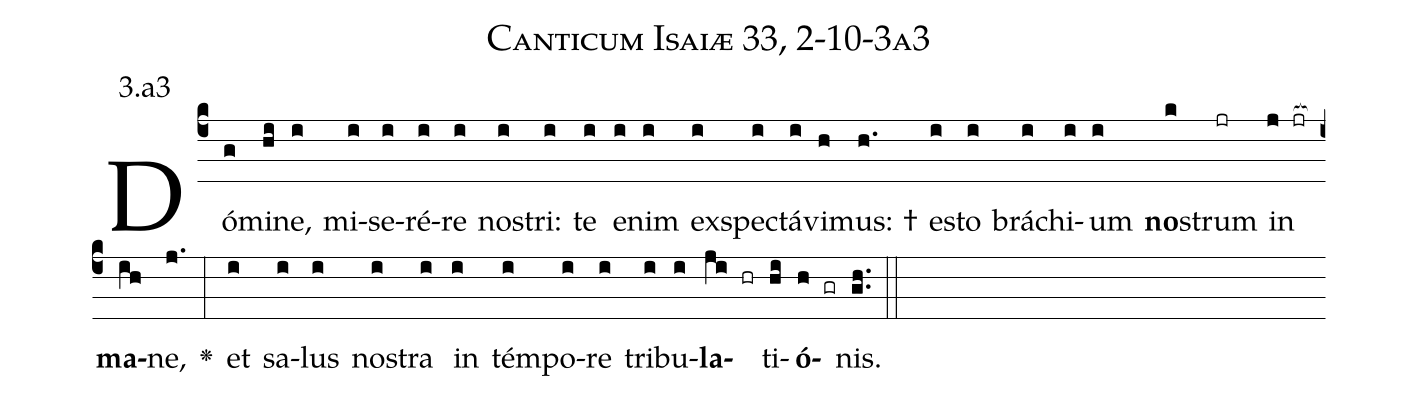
name: Canticum Isaiæ 33, 2-10-3a3;
annotation: 3.a3;
%%
(c4)Dó(g)mi(hi)ne,(i) mi(i)se(i)ré(i)re(i) no(i)stri:(i) te(i) e(i)nim(i) ex(i)spe(i)ctá(i)vi(h)mus: †(h.) e(i)sto(i) brá(i)chi(i)um(i) <b>no</b>(k)strum(jr) in(j jr[ocb:1{]) <b>ma</b>(ih[ocb:0}])ne,(j.) <v>\greheightstar</v>(:) et(i) sa(i)lus(i) no(i)stra(i) in(i) tém(i)po(i)re(i) tri(i)bu(i)<b>la</b>(ji hr)ti(hi)<b>ó</b>(h gr)nis.(gh..) (::)


%E(i) u(i) o(ji) u(hi) a(h) e.(gh..) (::)
